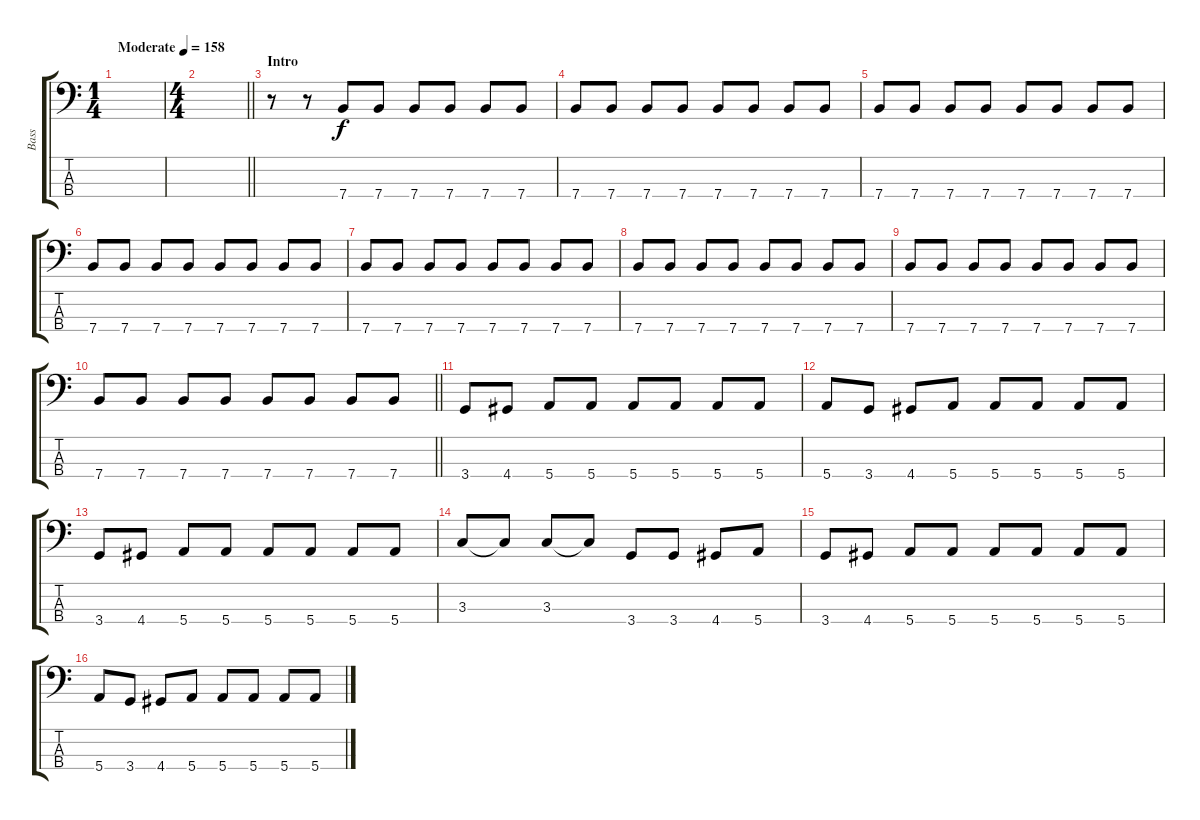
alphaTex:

\track ("Bass" "Bass") {instrument electricbassfinger}
\staff {score tabs}
\tuning (G2 D2 A1 E1) {hide}
\ts (1 4)
\tempo (158 "Moderate")
\clef f4
\ks c
|
\ts (4 4)
\barLineRight lightlight
|
\section ("" "Intro")
r.8 r.8 7.4.8 7.4.8 7.4.8 7.4.8 7.4.8 7.4.8 |
7.4.8 7.4.8 7.4.8 7.4.8 7.4.8 7.4.8 7.4.8 7.4.8 |
7.4.8 7.4.8 7.4.8 7.4.8 7.4.8 7.4.8 7.4.8 7.4.8 |
7.4.8 7.4.8 7.4.8 7.4.8 7.4.8 7.4.8 7.4.8 7.4.8 |
7.4.8 7.4.8 7.4.8 7.4.8 7.4.8 7.4.8 7.4.8 7.4.8 |
7.4.8 7.4.8 7.4.8 7.4.8 7.4.8 7.4.8 7.4.8 7.4.8 |
7.4.8 7.4.8 7.4.8 7.4.8 7.4.8 7.4.8 7.4.8 7.4.8 |
\barLineRight lightlight
7.4.8 7.4.8 7.4.8 7.4.8 7.4.8 7.4.8 7.4.8 7.4.8 |
3.4.8 4.4.8 5.4.8 5.4.8 5.4.8 5.4.8 5.4.8 5.4.8 |
5.4.8 3.4.8 4.4.8 5.4.8 5.4.8 5.4.8 5.4.8 5.4.8 |
3.4.8 4.4.8 5.4.8 5.4.8 5.4.8 5.4.8 5.4.8 5.4.8 |
3.3.8 3.3{t}.8 3.3.8 3.3{t}.8 3.4.8 3.4.8 4.4.8 5.4.8 |
3.4.8 4.4.8 5.4.8 5.4.8 5.4.8 5.4.8 5.4.8 5.4.8 |
5.4.8 3.4.8 4.4.8 5.4.8 5.4.8 5.4.8 5.4.8 5.4.8
